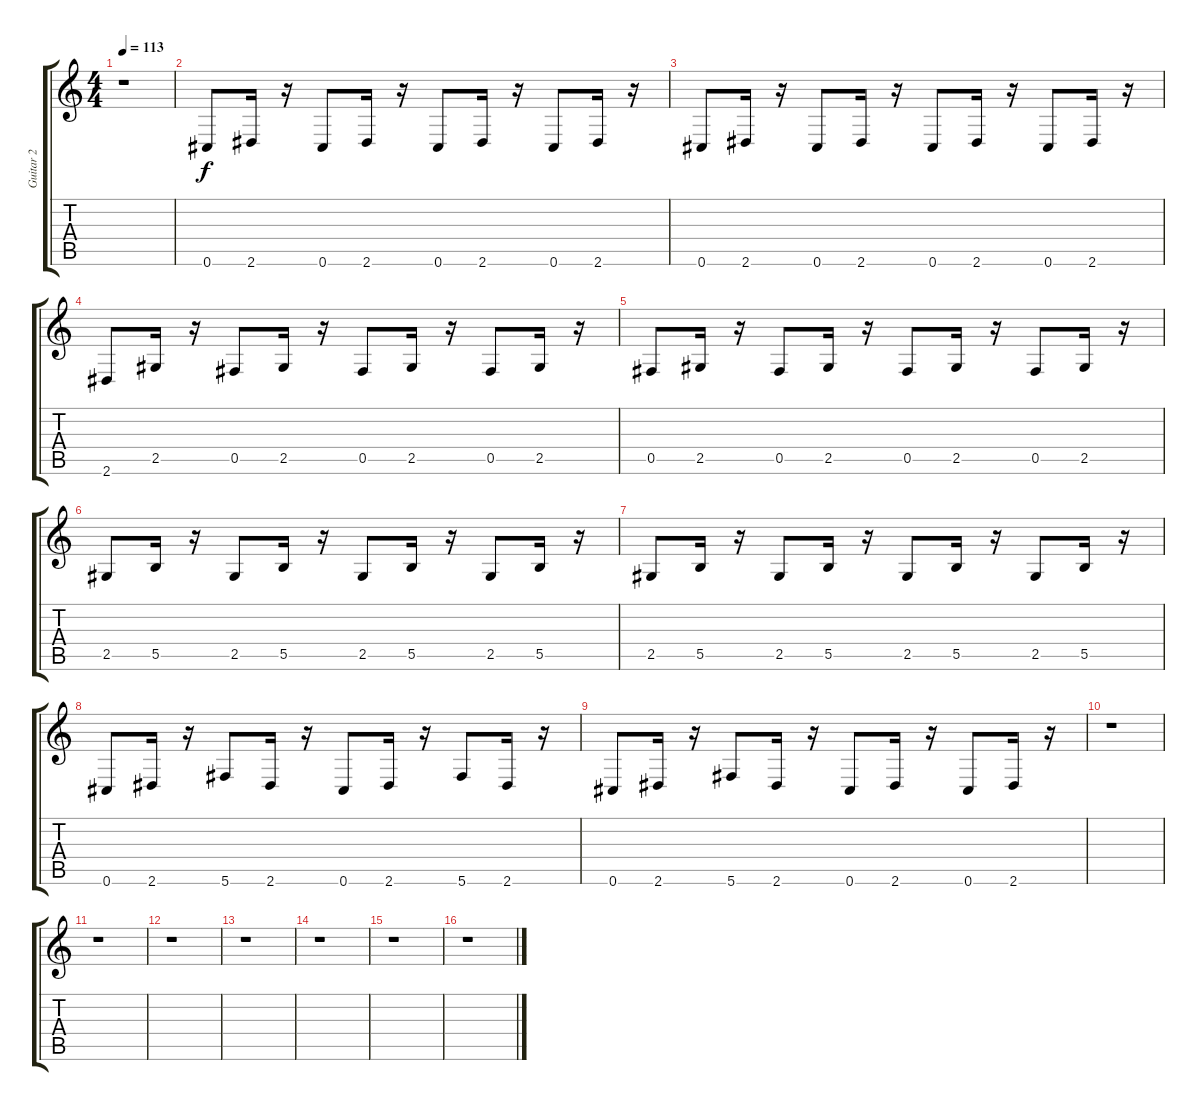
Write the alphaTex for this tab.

\track ("Guitar 2" "Guitar 2") {instrument distortionguitar}
\staff {score tabs}
\tuning (Db4 Ab3 E3 B2 Gb2 Db2) {hide}
\ts (4 4)
\tempo 113
\clef g2
\ks c
r.1{dy f} |
0.6.8 2.6.16 r.16 0.6.8 2.6.16 r.16 0.6.8 2.6.16 r.16 0.6.8 2.6.16 r.16 |
0.6.8 2.6.16 r.16 0.6.8 2.6.16 r.16 0.6.8 2.6.16 r.16 0.6.8 2.6.16 r.16 |
2.6.8 2.5.16 r.16 0.5.8 2.5.16 r.16 0.5.8 2.5.16 r.16 0.5.8 2.5.16 r.16 |
0.5.8 2.5.16 r.16 0.5.8 2.5.16 r.16 0.5.8 2.5.16 r.16 0.5.8 2.5.16 r.16 |
2.5.8 5.5.16 r.16 2.5.8 5.5.16 r.16 2.5.8 5.5.16 r.16 2.5.8 5.5.16 r.16 |
2.5.8 5.5.16 r.16 2.5.8 5.5.16 r.16 2.5.8 5.5.16 r.16 2.5.8 5.5.16 r.16 |
0.6.8 2.6.16 r.16 5.6.8 2.6.16 r.16 0.6.8 2.6.16 r.16 5.6.8 2.6.16 r.16 |
0.6.8 2.6.16 r.16 5.6.8 2.6.16 r.16 0.6.8 2.6.16 r.16 0.6.8 2.6.16 r.16 |
r.1 |
r.1 |
r.1 |
r.1 |
r.1 |
r.1 |
r.1
